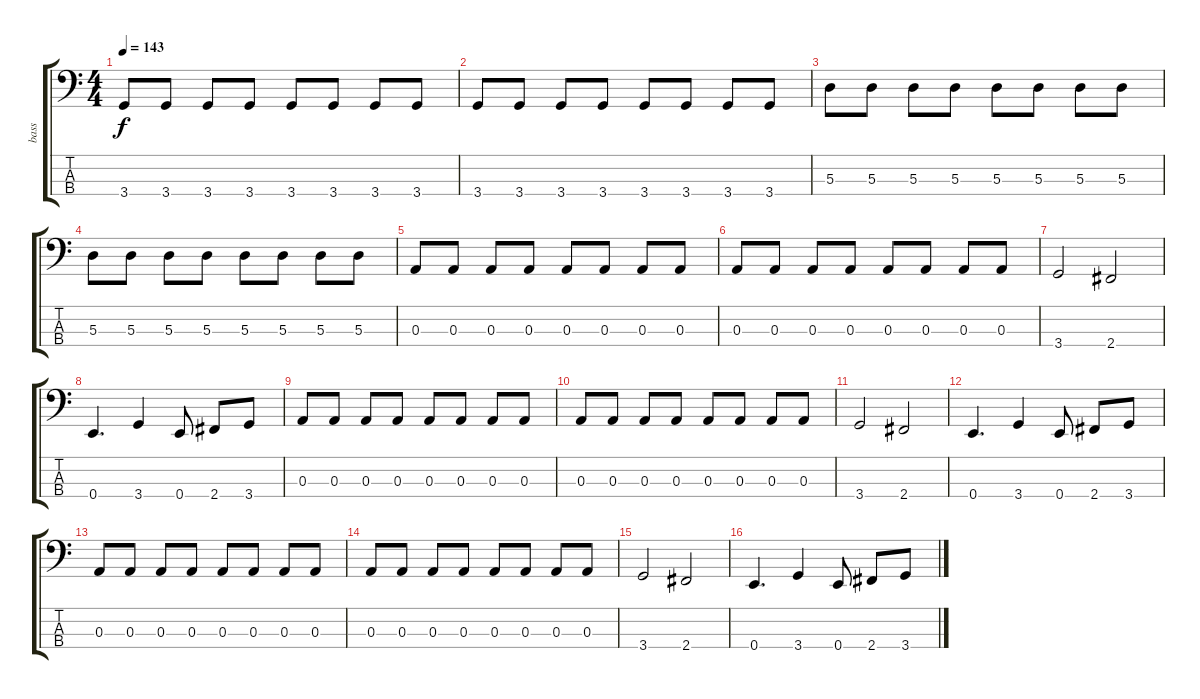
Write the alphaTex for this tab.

\track ("bass" "bass") {instrument electricbasspick}
\staff {score tabs}
\tuning (G2 D2 A1 E1) {hide}
\ts (4 4)
\tempo 143
\clef f4
\ks c
3.4.8{dy f} 3.4.8 3.4.8 3.4.8 3.4.8 3.4.8 3.4.8 3.4.8 |
3.4.8 3.4.8 3.4.8 3.4.8 3.4.8 3.4.8 3.4.8 3.4.8 |
5.3.8 5.3.8 5.3.8 5.3.8 5.3.8 5.3.8 5.3.8 5.3.8 |
5.3.8 5.3.8 5.3.8 5.3.8 5.3.8 5.3.8 5.3.8 5.3.8 |
0.3.8 0.3.8 0.3.8 0.3.8 0.3.8 0.3.8 0.3.8 0.3.8 |
0.3.8 0.3.8 0.3.8 0.3.8 0.3.8 0.3.8 0.3.8 0.3.8 |
3.4.2 2.4.2 |
0.4.4{d} 3.4.4 0.4.8 2.4.8 3.4.8 |
0.3.8 0.3.8 0.3.8 0.3.8 0.3.8 0.3.8 0.3.8 0.3.8 |
0.3.8 0.3.8 0.3.8 0.3.8 0.3.8 0.3.8 0.3.8 0.3.8 |
3.4.2 2.4.2 |
0.4.4{d} 3.4.4 0.4.8 2.4.8 3.4.8 |
0.3.8 0.3.8 0.3.8 0.3.8 0.3.8 0.3.8 0.3.8 0.3.8 |
0.3.8 0.3.8 0.3.8 0.3.8 0.3.8 0.3.8 0.3.8 0.3.8 |
3.4.2 2.4.2 |
0.4.4{d} 3.4.4 0.4.8 2.4.8 3.4.8
